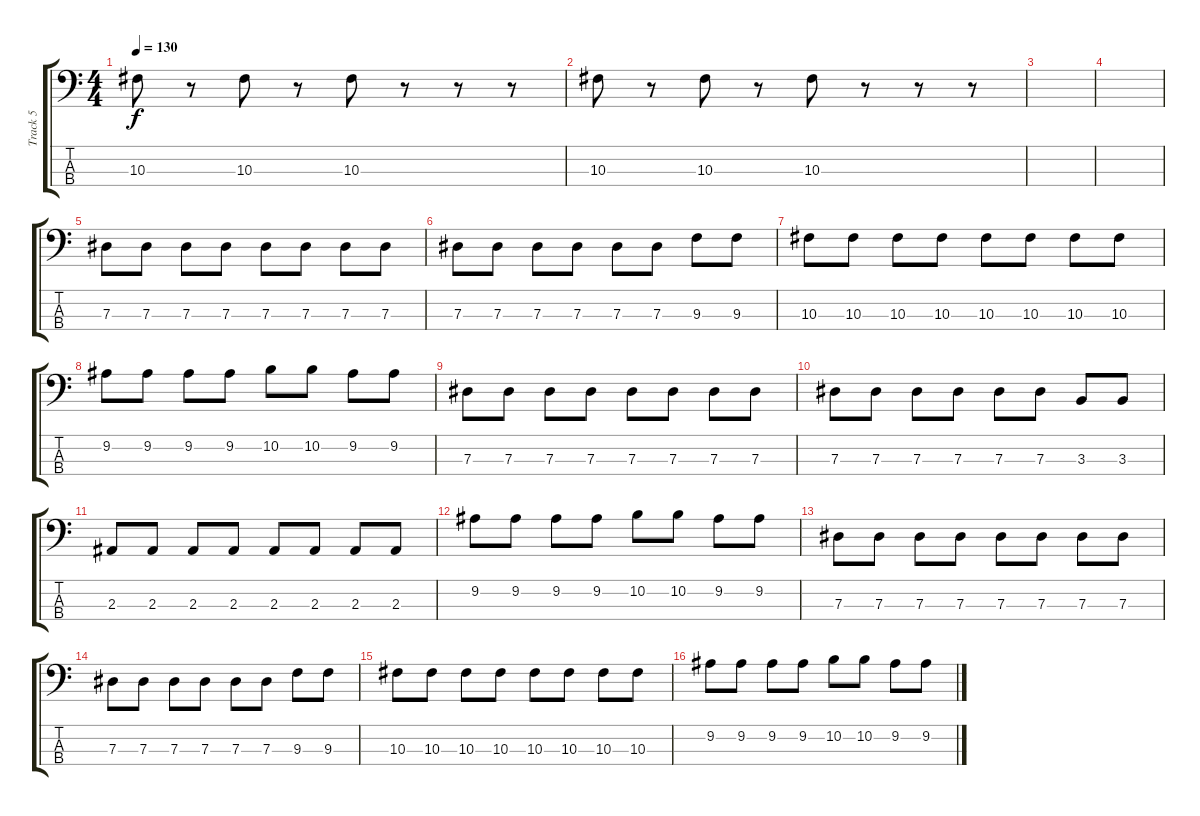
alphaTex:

\track ("Track 5" "Track 5") {instrument electricbassfinger}
\staff {score tabs}
\tuning (Gb2 Db2 Ab1 Eb1) {hide}
\ts (4 4)
\tempo 130
\clef f4
\ks c
10.3.8{dy f} r.8 10.3.8 r.8 10.3.8 r.8 r.8 r.8 |
10.3.8 r.8 10.3.8 r.8 10.3.8 r.8 r.8 r.8 |
|
|
7.3.8 7.3.8 7.3.8 7.3.8 7.3.8 7.3.8 7.3.8 7.3.8 |
7.3.8 7.3.8 7.3.8 7.3.8 7.3.8 7.3.8 9.3.8 9.3.8 |
10.3.8 10.3.8 10.3.8 10.3.8 10.3.8 10.3.8 10.3.8 10.3.8 |
9.2.8 9.2.8 9.2.8 9.2.8 10.2.8 10.2.8 9.2.8 9.2.8 |
7.3.8 7.3.8 7.3.8 7.3.8 7.3.8 7.3.8 7.3.8 7.3.8 |
7.3.8 7.3.8 7.3.8 7.3.8 7.3.8 7.3.8 3.3.8 3.3.8 |
2.3.8 2.3.8 2.3.8 2.3.8 2.3.8 2.3.8 2.3.8 2.3.8 |
9.2.8 9.2.8 9.2.8 9.2.8 10.2.8 10.2.8 9.2.8 9.2.8 |
7.3.8 7.3.8 7.3.8 7.3.8 7.3.8 7.3.8 7.3.8 7.3.8 |
7.3.8 7.3.8 7.3.8 7.3.8 7.3.8 7.3.8 9.3.8 9.3.8 |
10.3.8 10.3.8 10.3.8 10.3.8 10.3.8 10.3.8 10.3.8 10.3.8 |
9.2.8 9.2.8 9.2.8 9.2.8 10.2.8 10.2.8 9.2.8 9.2.8
